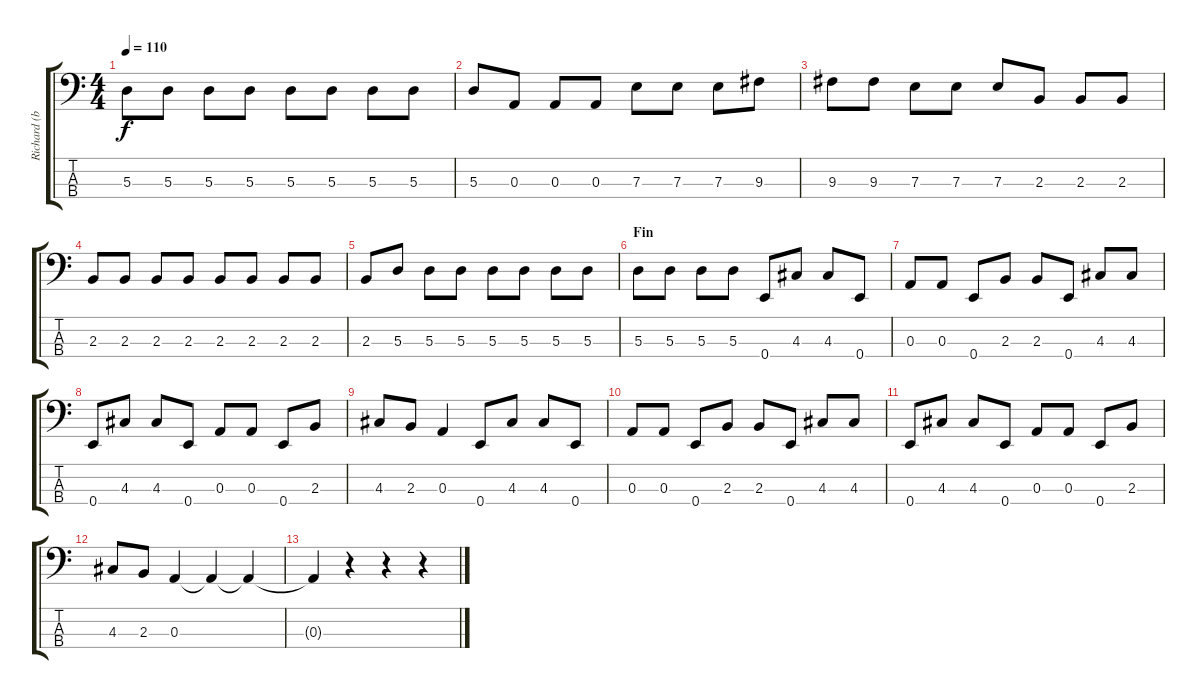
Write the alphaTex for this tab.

\track ("Richard (basse)" "Richard (b") {instrument electricbasspick}
\staff {score tabs}
\tuning (G2 D2 A1 E1) {hide}
\ts (4 4)
\tempo 110
\clef f4
\ks c
5.3.8{dy f} 5.3.8 5.3.8 5.3.8 5.3.8 5.3.8 5.3.8 5.3.8 |
5.3.8 0.3.8 0.3.8 0.3.8 7.3.8 7.3.8 7.3.8 9.3.8 |
9.3.8 9.3.8 7.3.8 7.3.8 7.3.8 2.3.8 2.3.8 2.3.8 |
2.3.8 2.3.8 2.3.8 2.3.8 2.3.8 2.3.8 2.3.8 2.3.8 |
2.3.8 5.3.8 5.3.8 5.3.8 5.3.8 5.3.8 5.3.8 5.3.8 |
\section ("" "Fin")
5.3.8 5.3.8 5.3.8 5.3.8 0.4.8 4.3.8 4.3.8 0.4.8 |
0.3.8 0.3.8 0.4.8 2.3.8 2.3.8 0.4.8 4.3.8 4.3.8 |
0.4.8 4.3.8 4.3.8 0.4.8 0.3.8 0.3.8 0.4.8 2.3.8 |
4.3.8 2.3.8 0.3.4 0.4.8 4.3.8 4.3.8 0.4.8 |
0.3.8 0.3.8 0.4.8 2.3.8 2.3.8 0.4.8 4.3.8 4.3.8 |
0.4.8 4.3.8 4.3.8 0.4.8 0.3.8 0.3.8 0.4.8 2.3.8 |
4.3.8 2.3.8 0.3.4 0.3{t}.4 0.3{t}.4 |
0.3{t}.4 r.4 r.4 r.4
